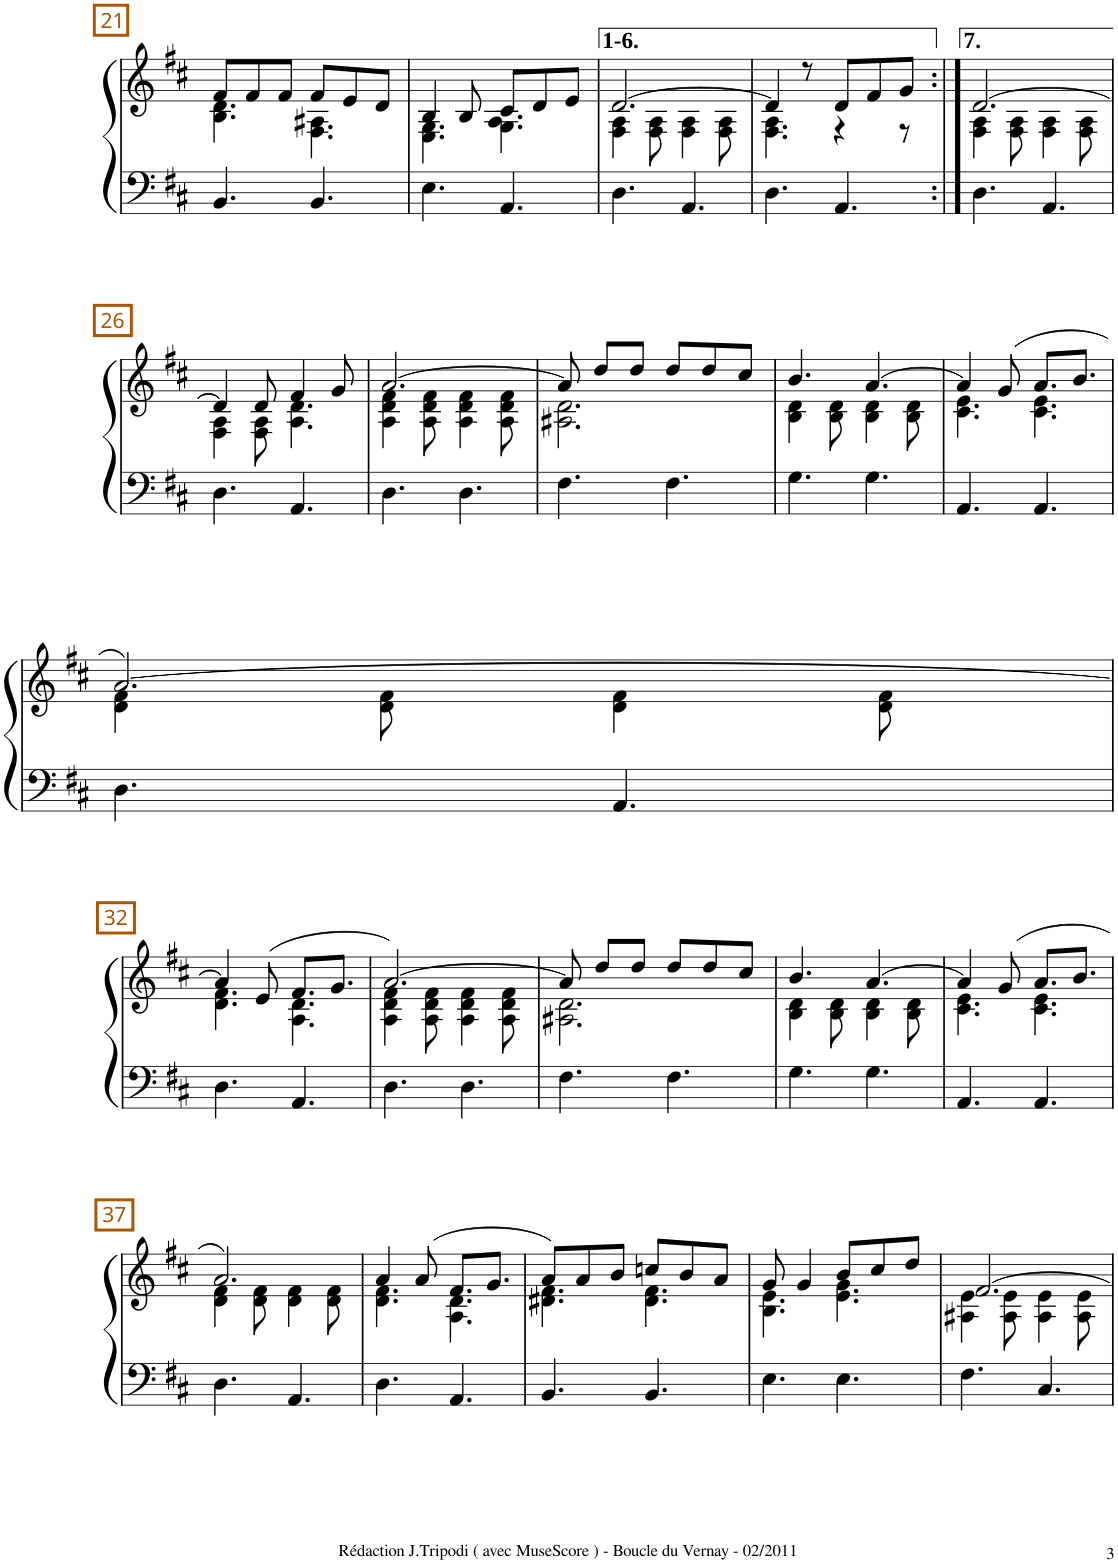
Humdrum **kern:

**kern	**kern
*part1	*part1
*staff2	*staff1
*I"Piano	*
*I'Pno	*
!!LO:PB:g=z
*clefF4	*clefG2
*k[f#c#]	*k[f#c#]
*M6/8	*M6/8
=22	=22
*	*^
!	!LO:TX:a:color=#AA5500:t=21	!
4.BB/	8f#/L	4.B\ 4.d\
.	8f#/	.
.	8f#/J	.
4.BB/	8f#/L	4.F#\ 4.A#X\
.	8e/	.
.	8d/J	.
=23	=23	=23
4.E\	4B/	4.E\ 4.G\
.	8B/	.
4.AA/	8c#/L	4.G\ 4.A\
.	8d/	.
.	8e/J	.
=24	=24	=24
4.D\	[2.d/	4F#\ 4A\
.	.	8F#\ 8A\
4.AA/	.	4F#\ 4A\
.	.	8F#\ 8A\
=25	=25	=25
4.D\	4d/]	4.F#\ 4.A\
.	8r	.
4.AA/	8d/L	4r
.	8f#/	.
.	8g/J	8r
=26:|!	=26:|!	=26:|!
4.D\	[2.d/	4F#\ 4A\
.	.	8F#\ 8A\
4.AA/	.	4F#\ 4A\
.	.	8F#\ 8A\
!!LO:LB:g=z	!!
=27	=27	=27
!	!LO:TX:a:color=#AA5500:t=26	!
4.D\	4d/]	4F#\ 4A\
.	8d/	8F#\ 8A\
4.AA/	4f#/	4.A\ 4.d\
.	8g/	.
=28	=28	=28
4.D\	[2.a/	4A\ 4d\ 4f#\
.	.	8A\ 8d\ 8f#\
4.D\	.	4A\ 4d\ 4f#\
.	.	8A\ 8d\ 8f#\
=29	=29	=29
4.F#\	8a/]	2.A#X\ 2.d\
.	8dd/L	.
.	8dd/J	.
4.F#\	8dd/L	.
.	8dd/	.
.	8cc#/J	.
=30	=30	=30
4.G\	4.b/	4B\ 4d\
.	.	8B\ 8d\
4.G\	[4.a/	4B\ 4d\
.	.	8B\ 8d\
=31	=31	=31
4.AA/	4a/]	4.c#\ 4.e\
.	(8g/	.
4.AA/	8.a/L	4.c#\ 4.e\
.	8.b/J	.
!!LO:LB:g=z	!!
=32	=32	=32
4.D\	[2.a/)	4d\ 4f#\
.	.	8d\ 8f#\
4.AA/	.	4d\ 4f#\
.	.	8d\ 8f#\
!!LO:LB:g=z	!!
=33	=33	=33
!	!LO:TX:a:color=#AA5500:t=32	!
4.D\	4a/]	4.d\ 4.f#\
.	(8e/	.
4.AA/	8.f#/L	4.A\ 4.d\
.	8.g/J	.
=34	=34	=34
4.D\	[2.a/)	4A\ 4d\ 4f#\
.	.	8A\ 8d\ 8f#\
4.D\	.	4A\ 4d\ 4f#\
.	.	8A\ 8d\ 8f#\
=35	=35	=35
4.F#\	8a/]	2.A#X\ 2.d\
.	8dd/L	.
.	8dd/J	.
4.F#\	8dd/L	.
.	8dd/	.
.	8cc#/J	.
=36	=36	=36
4.G\	4.b/	4B\ 4d\
.	.	8B\ 8d\
4.G\	[4.a/	4B\ 4d\
.	.	8B\ 8d\
=37	=37	=37
4.AA/	4a/]	4.c#\ 4.e\
.	(8g/	.
4.AA/	8.a/L	4.c#\ 4.e\
.	8.b/J	.
!!LO:LB:g=z	!!
=38	=38	=38
!	!LO:TX:a:color=#AA5500:t=37	!
4.D\	2.a/)	4d\ 4f#\
.	.	8d\ 8f#\
4.AA/	.	4d\ 4f#\
.	.	8d\ 8f#\
=39	=39	=39
4.D\	4a/	4.d\ 4.f#\
.	(8a/	.
4.AA/	8.f#/L	4.A\ 4.d\
.	8.g/J	.
=40	=40	=40
4.BB/	8a/L)	4.d#X\ 4.f#\
.	8a/	.
.	8b/J	.
4.BB/	8ccn/L	4.d#\ 4.f#\
.	8b/	.
.	8a/J	.
=41	=41	=41
4.E\	8g/	4.B\ 4.e\
.	4g/	.
4.E\	8b/L	4.e\ 4.g\
.	8cc#/	.
.	8dd/J	.
=42	=42	=42
4.F#\	[2.f#/	4A#X\ 4e\
.	.	8A#\ 8e\
4.C#/	.	4A#\ 4e\
.	.	8A#\ 8e\
*	*v	*v
=	=
*-	*-
